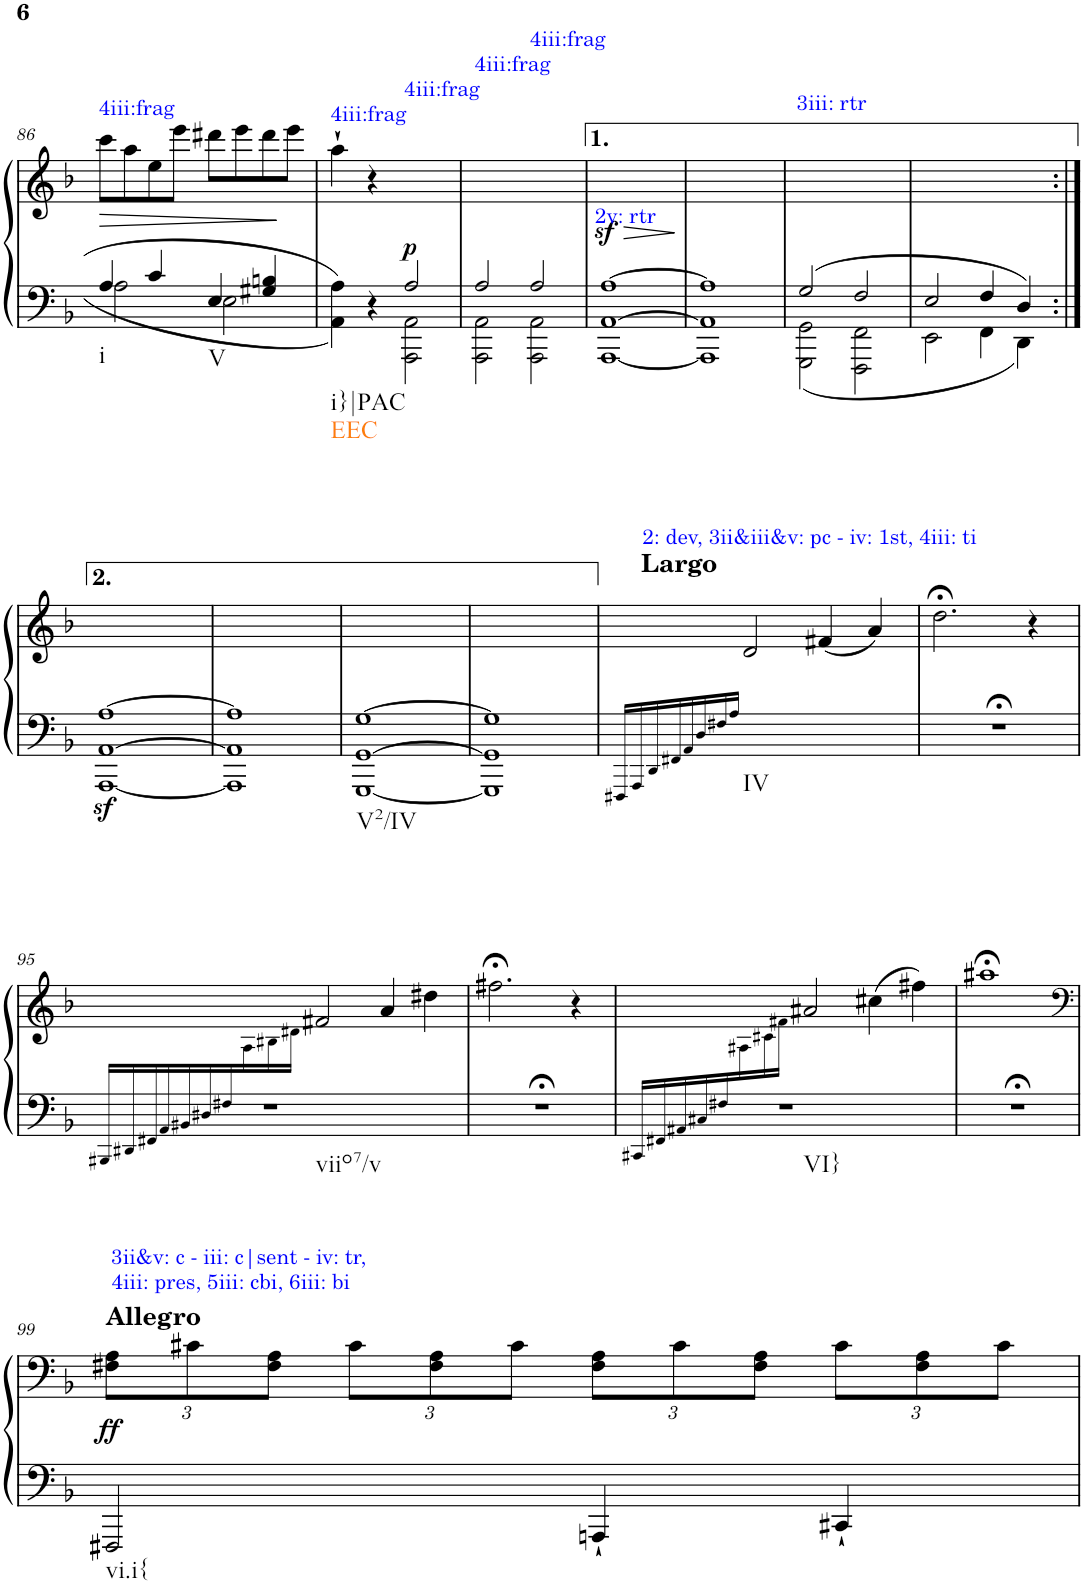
**kern	**kern	**dynam
*part1	*part1	*part1
*staff2	*staff1	*staff1/2
*I"Piano	*	*
*I'Pno.	*	*
!!LO:PB:g=z
*clefF4	*clefG2	*
*k[b-]	*k[b-]	*
*M4/4	*M4/4	*
*met(c)	*met(c)	*
=86	=86	=86
*^	*	*
!	!	!LO:TX:a:color=#0000FF:t=4iii&colon;frag	!
!LO:TX:b:t=i	!	!	!
!	!	!	!LO:HP:b
4A/	2A\	8ccc\L	>
.	.	8aa\	.
4c/	.	8ee\	.
.	.	8eee\J	.
!LO:TX:b:t=V	!	!	!
4E/	2E\	8ddd#X\L	.
.	.	8eee\	.
4G#X/ 4Bn/	.	8ddd#\	.
.	.	8eee\J	]
=87	=87	=87	=87
!	!	!LO:TX:a:color=#0000FF:t=4iii&colon;frag	!
!LO:TX:b:t=i}|PAC	!	!	!
!LO:TX:b:t=EEC	!	!	!
2ryy	4AA\ 4A\	4aa'`\	.
.	4r	4r	.
!	!	!LO:TX:a:color=#0000FF:t=4iii&colon;frag	!
!	!	!	!LO:DY:b
2A/	2AAA\ 2AA\	2ryy	p
=88	=88	=88	=88
!	!	!LO:TX:a:color=#0000FF:t=4iii&colon;frag	!
2A/	2AAA\ 2AA\	2ryy	.
!	!	!LO:TX:a:color=#0000FF:t=4iii&colon;frag	!
2A/	2AAA\ 2AA\	2ryy	.
=89	=89	=89	=89
!	!	!LO:TX:b:color=#0000FF:t=2v&colon; rtr	!
!	!	!	!LO:DY:b
[>1A	[1AAA [1AA	1ryy	sf
=90	=90	=90	=90
1A]	1AAA] 1AA]	1ryy	.
=91	=91	=91	=91
!	!	!LO:TX:a:color=#0000FF:t=3iii&colon; rtr	!
2G/	2GGG\ 2GG\	1ryy	.
2F/	2FFF\ 2FF\	.	.
=92	=92	=92	=92
2E/	2EE\	1ryy	.
4F/	4FF\	.	.
4D/	4DD\	.	.
!!LO:LB:g=z
=92X1:|!	=92X1:|!	=92X1:|!	=92X1:|!
!	!	!	!LO:DY:b=2
[>1A	[1AAA [1AA	1ryy	sf
=92X2	=92X2	=92X2	=92X2
1A]	1AAA] 1AA]	1ryy	.
=92X3	=92X3	=92X3	=92X3
!LO:TX:b:t=V2/IV	!	!	!
[>1G	[1GGG [1GG	1ryy	.
=92X4	=92X4	=92X4	=92X4
1G]	1GGG] 1GG]	1ryy	.
=93	=93	=93	=93
16qFFF#X/LL	.	.	.
16qAAA/	.	.	.
16qDD/	.	.	.
16qFF#X/	.	.	.
16qAA/	.	.	.
16qD/	.	.	.
16qF#X/	.	.	.
16qA/JJ	.	.	.
!	!	!LO:TX:a:B:t=Largo	!
!	!	!LO:TX:a:color=#0000FF:t=2&colon; dev, 3ii&iii&v&colon; pc - iv&colon; 1st, 4iii&colon; ti	!
!LO:TX:b:t=IV	!	!	!
1ryy	1ryy	2d/	.
.	.	(4f#X/	.
.	.	4a/)	.
*v	*v	*	*
=94	=94	=94
1r;<	2.dd;<\	.
.	4r	.
!!LO:LB:g=z
=95	=95	=95
16qBBB#X/LL	.	.
16qDD#X/	.	.
16qFF#X/	.	.
16qAA/	.	.
16qBB#X/	16qA\	.
16qD#X/	16qB#X\	.
16qF#X/	16qd#X\JJ	.
*^	*	*
!LO:TX:b:t=viio7/v	!	!	!
1ryy	1r	2f#X/	.
.	.	4a/	.
.	.	4dd#X\	.
*v	*v	*	*
=96	=96	=96
1r;<	2.ff#X;<\	.
.	4r	.
=97	=97	=97
16qCC#X/LL	.	.
16qFF#X/	.	.
16qAA#X/	16qA#X\	.
16qC#X/	16qc#X\	.
16qF#X/	16qf#X\JJ	.
*^	*	*
!LO:TX:b:t=VI}	!	!	!
1ryy	1r	2a#X/	.
.	.	(4cc#X\	.
.	.	4ff#X\)	.
*v	*v	*	*
=98	=98	=98
1r;<	1aa#X;<	.
!!LO:LB:g=z
=99	=99	=99
*	*clefF4	*
*	*Xbrackettup	*
!	!LO:TX:a:B:t=Allegro	!
!	!LO:TX:a:color=#0000FF:t=3ii&v&colon; c - iii&colon; c|sent - iv&colon; tr,	!
!	!LO:TX:a:t=4iii&colon; pres, 5iii&colon; cbi, 6iii&colon; bi	!
!LO:TX:b:t=vi.i{	!	!
!	!	!LO:DY:b
2FFF#X/	12F#X\ 12A\L	ff
.	12c#X\	.
.	12F#\ 12A\J	.
.	12c#\L	.
.	12F#\ 12A\	.
.	12c#\J	.
4AAAn'`/	12F#\ 12A\L	.
.	12c#\	.
.	12F#\ 12A\J	.
4CC#X'`/	12c#\L	.
.	12F#\ 12A\	.
.	12c#\J	.
=	=	=
*-	*-	*-
